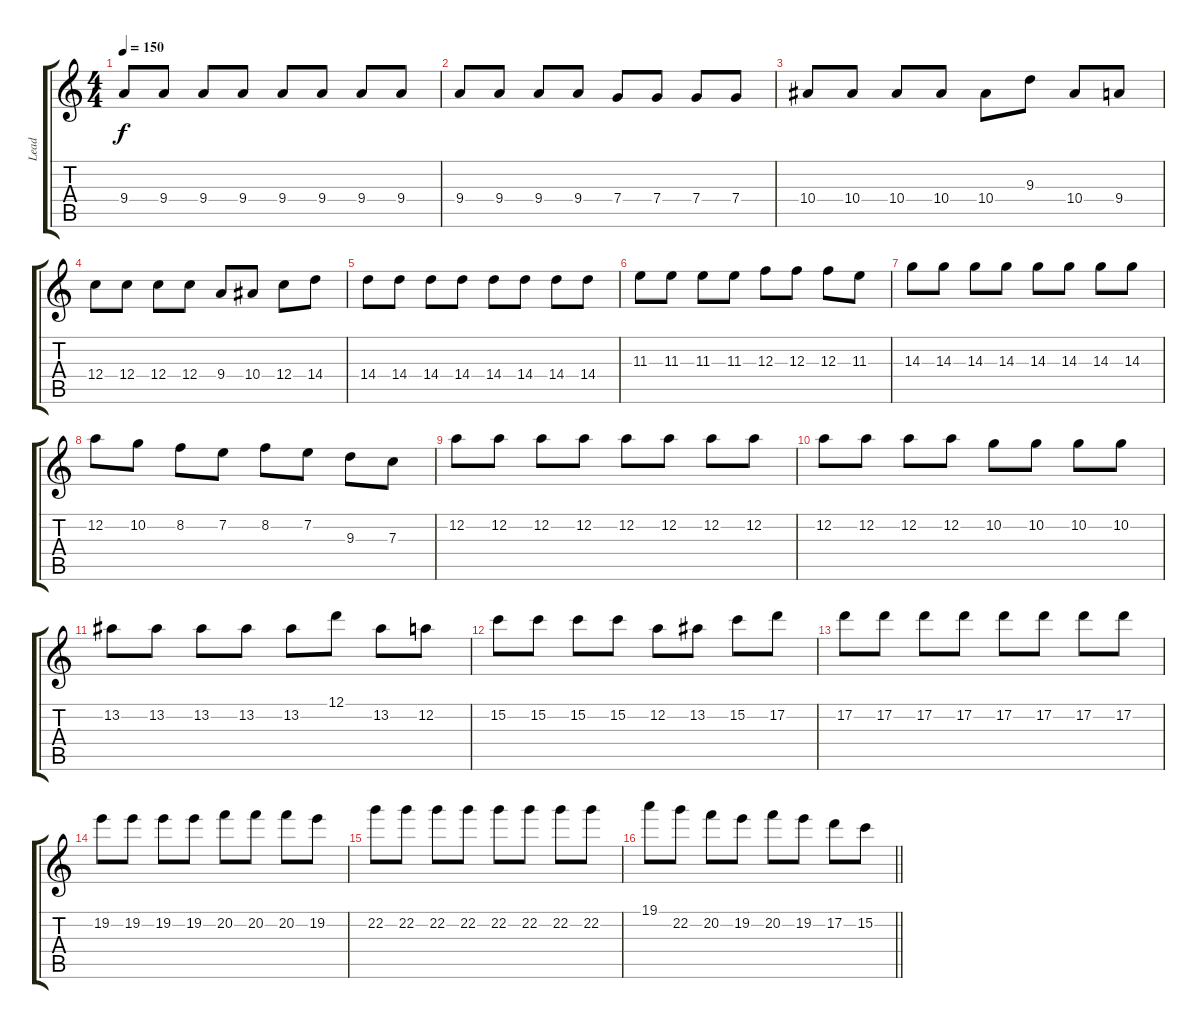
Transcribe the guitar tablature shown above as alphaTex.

\track ("Lead" "Lead") {instrument distortionguitar}
\staff {score tabs}
\tuning (D4 A3 F3 C3 G2 D2) {hide}
\ts (4 4)
\tempo 150
\clef g2
\ks c
9.4.8{dy f} 9.4.8 9.4.8 9.4.8 9.4.8 9.4.8 9.4.8 9.4.8 |
9.4.8 9.4.8 9.4.8 9.4.8 7.4.8 7.4.8 7.4.8 7.4.8 |
10.4.8 10.4.8 10.4.8 10.4.8 10.4.8 9.3.8 10.4.8 9.4.8 |
12.4.8 12.4.8 12.4.8 12.4.8 9.4.8 10.4.8 12.4.8 14.4.8 |
14.4.8 14.4.8 14.4.8 14.4.8 14.4.8 14.4.8 14.4.8 14.4.8 |
11.3.8 11.3.8 11.3.8 11.3.8 12.3.8 12.3.8 12.3.8 11.3.8 |
14.3.8 14.3.8 14.3.8 14.3.8 14.3.8 14.3.8 14.3.8 14.3.8 |
12.2.8 10.2.8 8.2.8 7.2.8 8.2.8 7.2.8 9.3.8 7.3.8 |
12.2.8 12.2.8 12.2.8 12.2.8 12.2.8 12.2.8 12.2.8 12.2.8 |
12.2.8 12.2.8 12.2.8 12.2.8 10.2.8 10.2.8 10.2.8 10.2.8 |
13.2.8 13.2.8 13.2.8 13.2.8 13.2.8 12.1.8 13.2.8 12.2.8 |
15.2.8 15.2.8 15.2.8 15.2.8 12.2.8 13.2.8 15.2.8 17.2.8 |
17.2.8 17.2.8 17.2.8 17.2.8 17.2.8 17.2.8 17.2.8 17.2.8 |
19.2.8 19.2.8 19.2.8 19.2.8 20.2.8 20.2.8 20.2.8 19.2.8 |
22.2.8 22.2.8 22.2.8 22.2.8 22.2.8 22.2.8 22.2.8 22.2.8 |
\barLineRight lightlight
19.1.8 22.2.8 20.2.8 19.2.8 20.2.8 19.2.8 17.2.8 15.2.8
